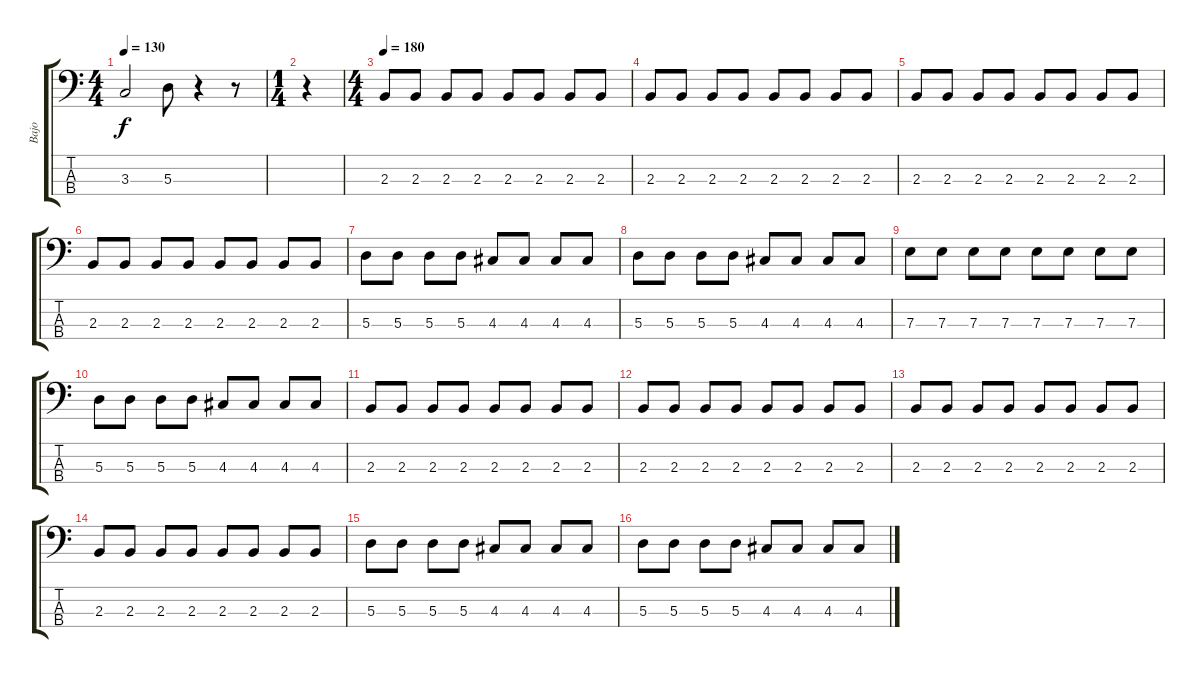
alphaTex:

\track ("Bajo" "Bajo") {instrument electricbasspick}
\staff {score tabs}
\tuning (G2 D2 A1 E1) {hide}
\ts (4 4)
\tempo 130
\clef f4
\ks c
3.3{t}.2{dy f} 5.3.8 r.4 r.8 |
\ts (1 4)
r.4 |
\ts (4 4)
\tempo 180
2.3.8 2.3.8 2.3.8 2.3.8 2.3.8 2.3.8 2.3.8 2.3.8 |
2.3.8 2.3.8 2.3.8 2.3.8 2.3.8 2.3.8 2.3.8 2.3.8 |
2.3.8 2.3.8 2.3.8 2.3.8 2.3.8 2.3.8 2.3.8 2.3.8 |
2.3.8 2.3.8 2.3.8 2.3.8 2.3.8 2.3.8 2.3.8 2.3.8 |
5.3.8 5.3.8 5.3.8 5.3.8 4.3.8 4.3.8 4.3.8 4.3.8 |
5.3.8 5.3.8 5.3.8 5.3.8 4.3.8 4.3.8 4.3.8 4.3.8 |
7.3.8 7.3.8 7.3.8 7.3.8 7.3.8 7.3.8 7.3.8 7.3.8 |
5.3.8 5.3.8 5.3.8 5.3.8 4.3.8 4.3.8 4.3.8 4.3.8 |
2.3.8 2.3.8 2.3.8 2.3.8 2.3.8 2.3.8 2.3.8 2.3.8 |
2.3.8 2.3.8 2.3.8 2.3.8 2.3.8 2.3.8 2.3.8 2.3.8 |
2.3.8 2.3.8 2.3.8 2.3.8 2.3.8 2.3.8 2.3.8 2.3.8 |
2.3.8 2.3.8 2.3.8 2.3.8 2.3.8 2.3.8 2.3.8 2.3.8 |
5.3.8 5.3.8 5.3.8 5.3.8 4.3.8 4.3.8 4.3.8 4.3.8 |
5.3.8 5.3.8 5.3.8 5.3.8 4.3.8 4.3.8 4.3.8 4.3.8
